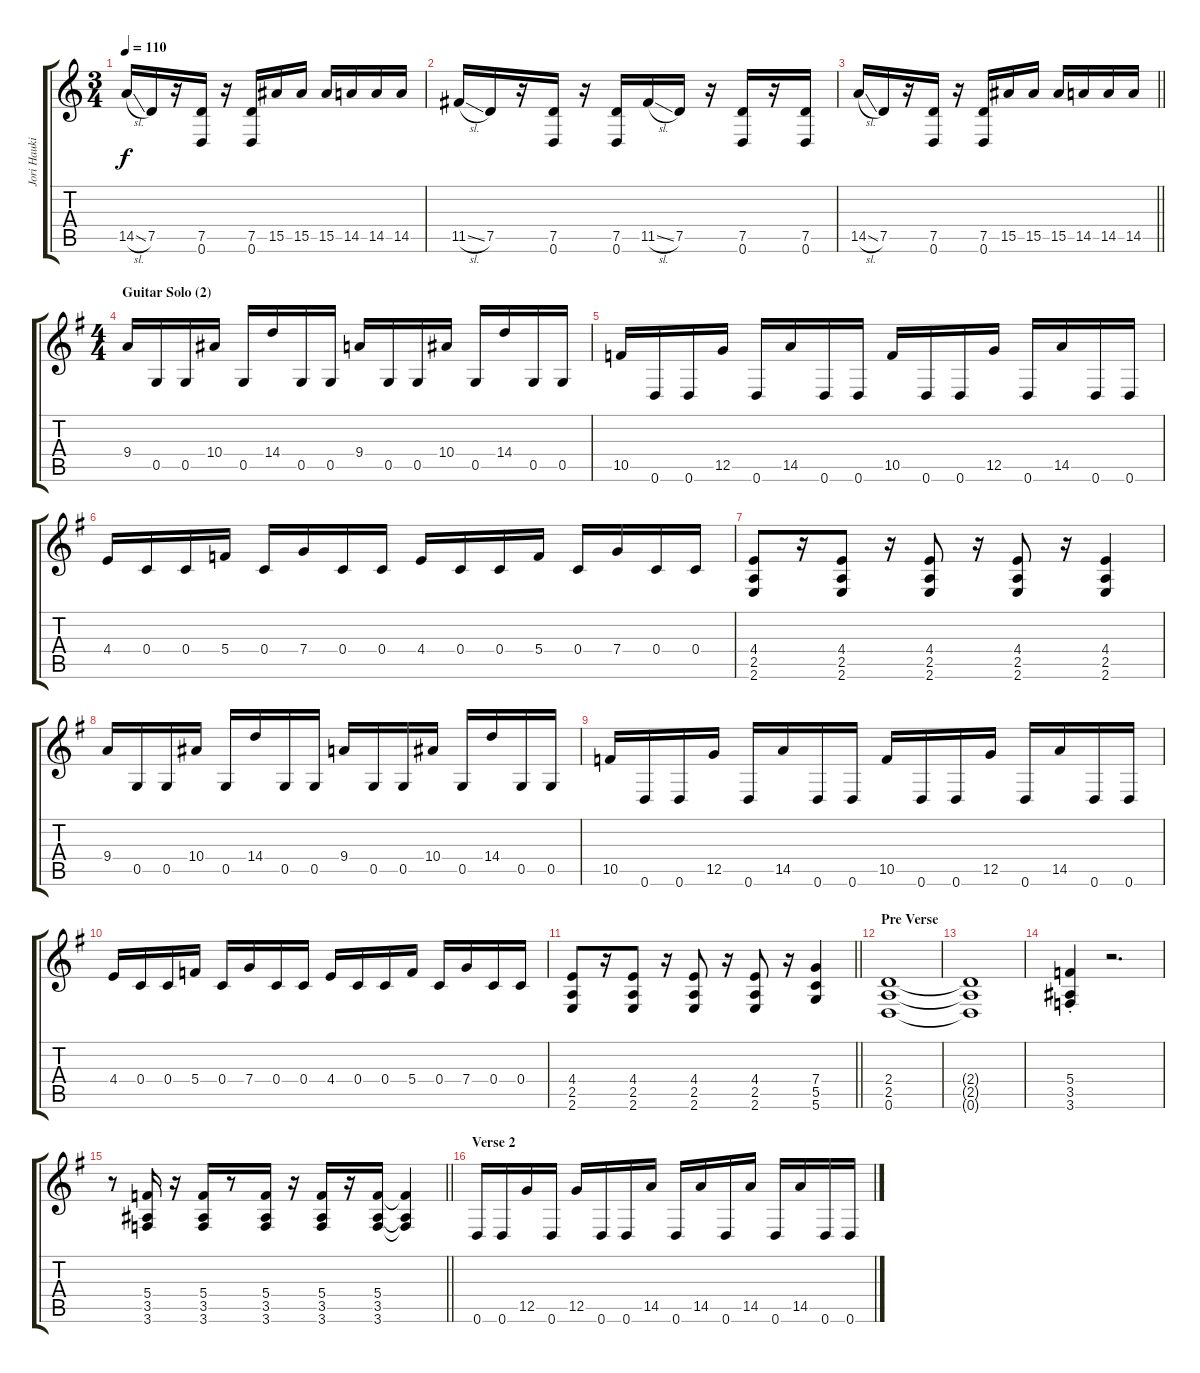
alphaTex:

\track ("Jori Haukio (guitar)" "Jori Hauki") {instrument distortionguitar}
\staff {score tabs}
\tuning (D4 A3 F3 C3 G2 D2) {hide}
\ts (3 4)
\tempo 110
\clef g2
\ks aminor
14.5{sl}.16{dy f} 7.5.16 r.16 (7.5 0.6).16 r.16 (7.5 0.6).16 15.5.16 15.5.16 15.5.16 14.5.16 14.5.16 14.5.16 |
11.5{sl}.16 7.5.16 r.16 (7.5 0.6).16 r.16 (7.5 0.6).16 11.5{sl}.16 7.5.16 r.16 (7.5 0.6).16 r.16 (7.5 0.6).16 |
\barLineRight lightlight
14.5{sl}.16 7.5.16 r.16 (7.5 0.6).16 r.16 (7.5 0.6).16 15.5.16 15.5.16 15.5.16 14.5.16 14.5.16 14.5.16 |
\ts (4 4)
\section ("" "Guitar Solo (2)")
\ks eminor
9.4.16 0.5.16 0.5.16 10.4.16 0.5.16 14.4.16 0.5.16 0.5.16 9.4.16 0.5.16 0.5.16 10.4.16 0.5.16 14.4.16 0.5.16 0.5.16 |
10.5.16 0.6.16 0.6.16 12.5.16 0.6.16 14.5.16 0.6.16 0.6.16 10.5.16 0.6.16 0.6.16 12.5.16 0.6.16 14.5.16 0.6.16 0.6.16 |
4.4.16 0.4.16 0.4.16 5.4.16 0.4.16 7.4.16 0.4.16 0.4.16 4.4.16 0.4.16 0.4.16 5.4.16 0.4.16 7.4.16 0.4.16 0.4.16 |
(4.4 2.5 2.6).8 r.16 (4.4 2.5 2.6).8 r.16 (4.4 2.5 2.6).8 r.16 (4.4 2.5 2.6).8 r.16 (4.4 2.5 2.6).4 |
9.4.16 0.5.16 0.5.16 10.4.16 0.5.16 14.4.16 0.5.16 0.5.16 9.4.16 0.5.16 0.5.16 10.4.16 0.5.16 14.4.16 0.5.16 0.5.16 |
10.5.16 0.6.16 0.6.16 12.5.16 0.6.16 14.5.16 0.6.16 0.6.16 10.5.16 0.6.16 0.6.16 12.5.16 0.6.16 14.5.16 0.6.16 0.6.16 |
4.4.16 0.4.16 0.4.16 5.4.16 0.4.16 7.4.16 0.4.16 0.4.16 4.4.16 0.4.16 0.4.16 5.4.16 0.4.16 7.4.16 0.4.16 0.4.16 |
\barLineRight lightlight
(4.4 2.5 2.6).8 r.16 (4.4 2.5 2.6).8 r.16 (4.4 2.5 2.6).8 r.16 (4.4 2.5 2.6).8 r.16 (7.4 5.5 5.6).4 |
\section ("" "Pre Verse")
(2.4 2.5 0.6).1 |
(2.4{t} 2.5{t} 0.6{t}).1 |
(5.4{st} 3.5{st} 3.6{st}).4 r.2{d} |
\barLineRight lightlight
r.8 (5.4 3.5 3.6).16 r.16 (5.4 3.5 3.6).16 r.8 (5.4 3.5 3.6).16 r.16 (5.4 3.5 3.6).16 r.16 (5.4 3.5 3.6).16 (5.4{t} 3.5{t} 3.6{t}).4 |
\section ("" "Verse 2")
0.6.16 0.6.16 12.5.16 0.6.16 12.5.16 0.6.16 0.6.16 14.5.16 0.6.16 14.5.16 0.6.16 14.5.16 0.6.16 14.5.16 0.6.16 0.6.16
